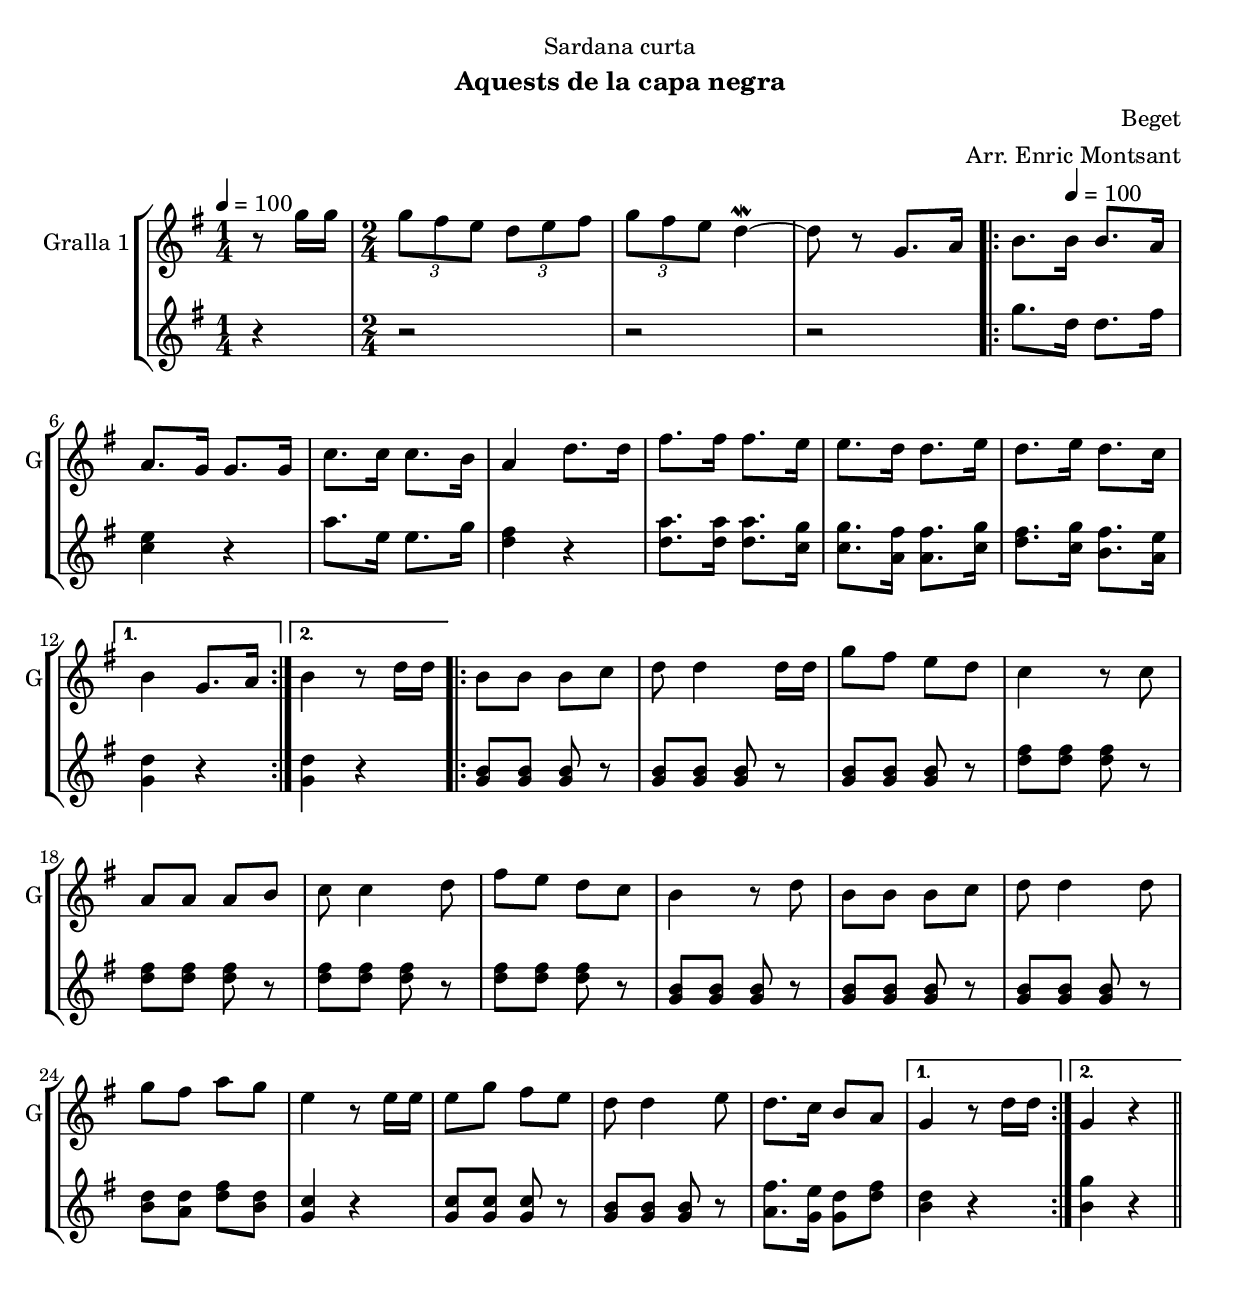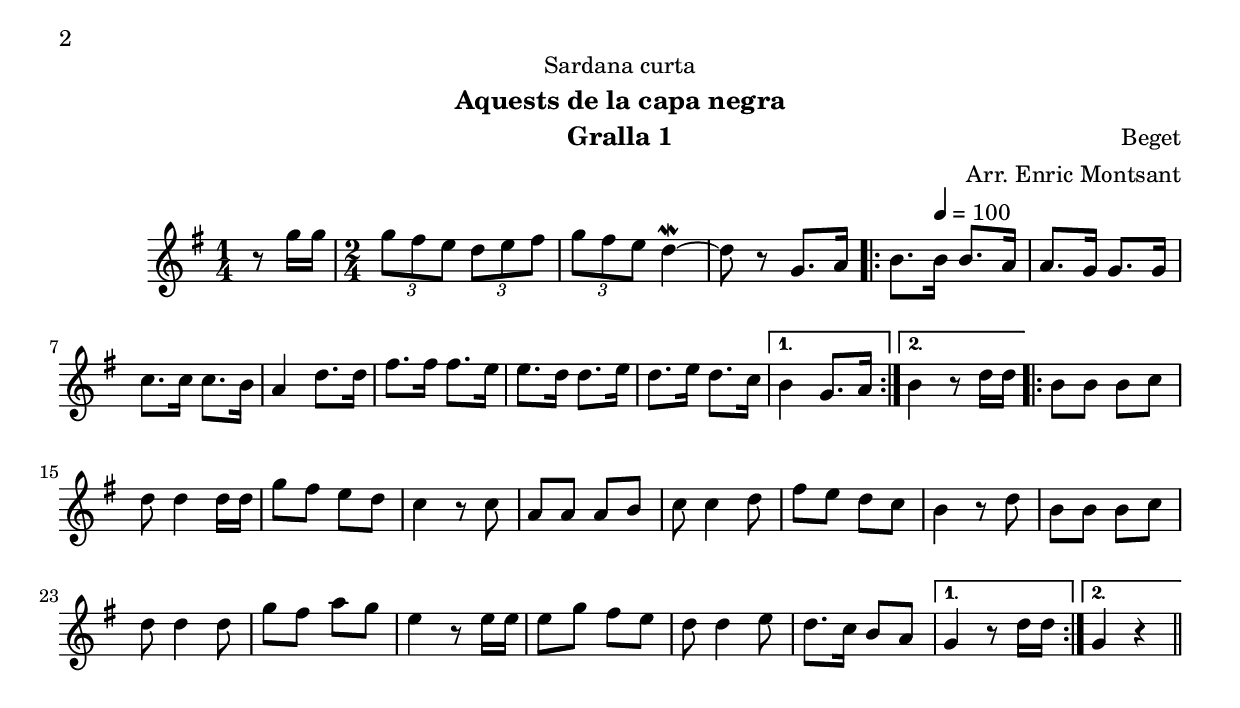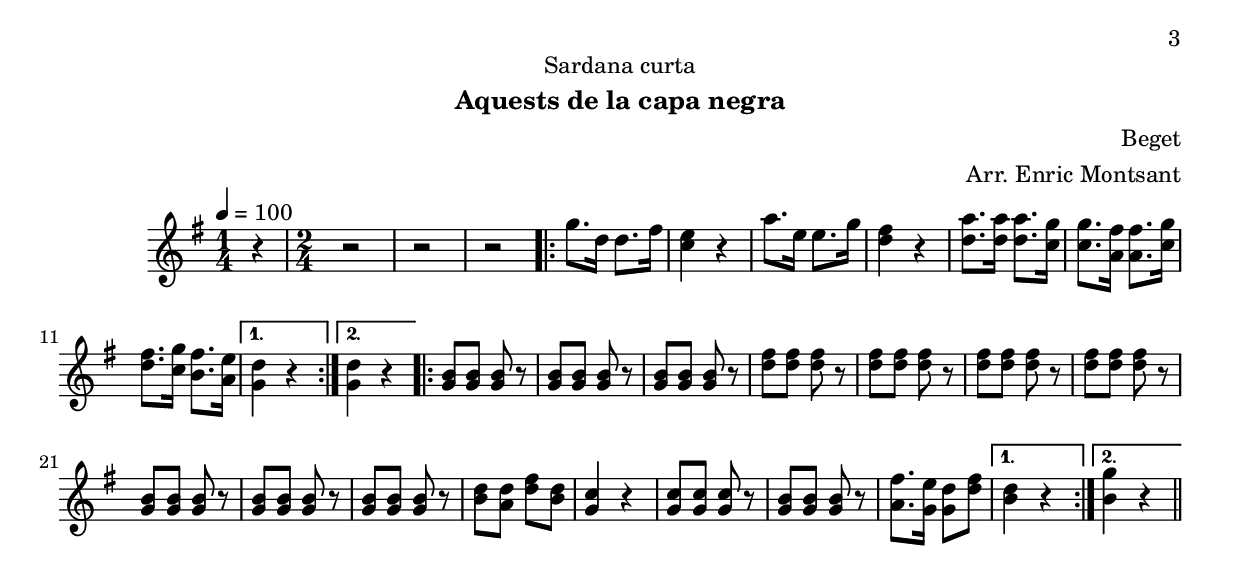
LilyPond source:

\version "2.22.1"

\header {
  dedication="Sardana curta"
  title=""
  subtitle="Aquests de la capa negra"
  subsubtitle=""
  poet=""
  meter=""
  piece=""
  composer="Beget"
  arranger="Arr. Enric Montsant"
  opus=""
  instrument=""
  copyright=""
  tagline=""
}

liniaroAa =
\relative g''
{
  \clef treble
  \key g \major
  \time 1/4
  r8 g16 g  |
  \time 2/4   \times 2/3 { g8 fis e } \times 2/3 { d e fis }  |
  \times 2/3 { g8 fis e } d4 ~ \mordent  |
  d8 r g,8. a16  |
  %05
  \repeat volta 2 { b8. \tempo 4 = 100 b16 b8. a16  |
  a8. g16 g8. g16  |
  c8. c16 c8. b16  |
  a4 d8. d16  |
  fis8. fis16 fis8. e16  |
  %10
  e8. d16 d8. e16  |
  d8. e16 d8. c16 }
  \alternative { { b4 g8. a16 }
  { b4 r8 d16 d } }
  \repeat volta 2 { b8 b b c  |
  %15
  d8 d4 d16 d  |
  g8 fis e d  |
  c4 r8 c  |
  a8 a a b  |
  c8 c4 d8  |
  %20
  fis8 e d c  |
  b4 r8 d  |
  b8 b b c  |
  d8 d4 d8  |
  g8 fis a g  |
  %25
  e4 r8 e16 e  |
  e8 g fis e  |
  d8 d4 e8  |
  d8. c16 b8 a }
  \alternative { { g4 r8 d'16 d }
  %30
  { g,4 r } } \bar "||"
}

liniaroAb =
\relative g''
{
  \tempo 4 = 100
  \clef treble
  \key g \major
  \time 1/4
  r4  |
  \time 2/4   r2  |
  r2  |
  r2  |
  %05
  \repeat volta 2 { g8. d16 d8. fis16  |
  <c e>4 r  |
  a'8. e16 e8. g16  |
  <d fis>4 r  |
  <d a'>8. <d a'>16 <d a'>8. <c g'>16  |
  %10
  <c g'>8. <a fis'>16 <a fis'>8. <c g'>16  |
  <d fis>8. <c g'>16 <b fis'>8. <a e'>16 }
  \alternative { { <g d'>4 r }
  { <g d'>4 r } }
  \repeat volta 2 { <g b>8 <g b> <g b> r  |
  %15
  <g b>8 <g b> <g b> r  |
  <g b>8 <g b> <g b> r  |
  <d' fis>8 <d fis> <d fis> r  |
  <d fis>8 <d fis> <d fis> r  |
  <d fis>8 <d fis> <d fis> r  |
  %20
  <d fis>8 <d fis> <d fis> r  |
  <g, b>8 <g b> <g b> r  |
  <g b>8 <g b> <g b> r  |
  <g b>8 <g b> <g b> r  |
  <b d>8 <a d> <d fis> <b d>  |
  %25
  <g c>4 r  |
  <g c>8 <g c> <g c> r  |
  <g b>8 <g b> <g b> r  |
  <a fis'>8. <g e'>16 <g d'>8 <d' fis> }
  \alternative { { <b d>4 r }
  %30
  { <b g'>4 r } } \bar "||"
}

\bookpart {
  \score {
    \new StaffGroup {
      \override Score.RehearsalMark #'self-alignment-X = #LEFT
      <<
        \new Staff \with {instrumentName = #"Gralla 1" shortInstrumentName = #"G"} \liniaroAa
        \new Staff \with {instrumentName = #"" shortInstrumentName = #" "} \liniaroAb
      >>
    }
    \layout {}
  }
  \score { \unfoldRepeats
    \new StaffGroup {
      \override Score.RehearsalMark #'self-alignment-X = #LEFT
      <<
        \new Staff \with {instrumentName = #"Gralla 1" shortInstrumentName = #"G"} \liniaroAa
        \new Staff \with {instrumentName = #"" shortInstrumentName = #" "} \liniaroAb
      >>
    }
    \midi {
      \set Staff.midiInstrument = "oboe"
      \set DrumStaff.midiInstrument = "drums"
    }
  }
}

\bookpart {
  \header {instrument="Gralla 1"}
  \score {
    \new StaffGroup {
      \override Score.RehearsalMark #'self-alignment-X = #LEFT
      <<
        \new Staff \liniaroAa
      >>
    }
    \layout {}
  }
  \score { \unfoldRepeats
    \new StaffGroup {
      \override Score.RehearsalMark #'self-alignment-X = #LEFT
      <<
        \new Staff \liniaroAa
      >>
    }
    \midi {
      \set Staff.midiInstrument = "oboe"
      \set DrumStaff.midiInstrument = "drums"
    }
  }
}

\bookpart {
  \header {instrument=""}
  \score {
    \new StaffGroup {
      \override Score.RehearsalMark #'self-alignment-X = #LEFT
      <<
        \new Staff \liniaroAb
      >>
    }
    \layout {}
  }
  \score { \unfoldRepeats
    \new StaffGroup {
      \override Score.RehearsalMark #'self-alignment-X = #LEFT
      <<
        \new Staff \liniaroAb
      >>
    }
    \midi {
      \set Staff.midiInstrument = "oboe"
      \set DrumStaff.midiInstrument = "drums"
    }
  }
}

